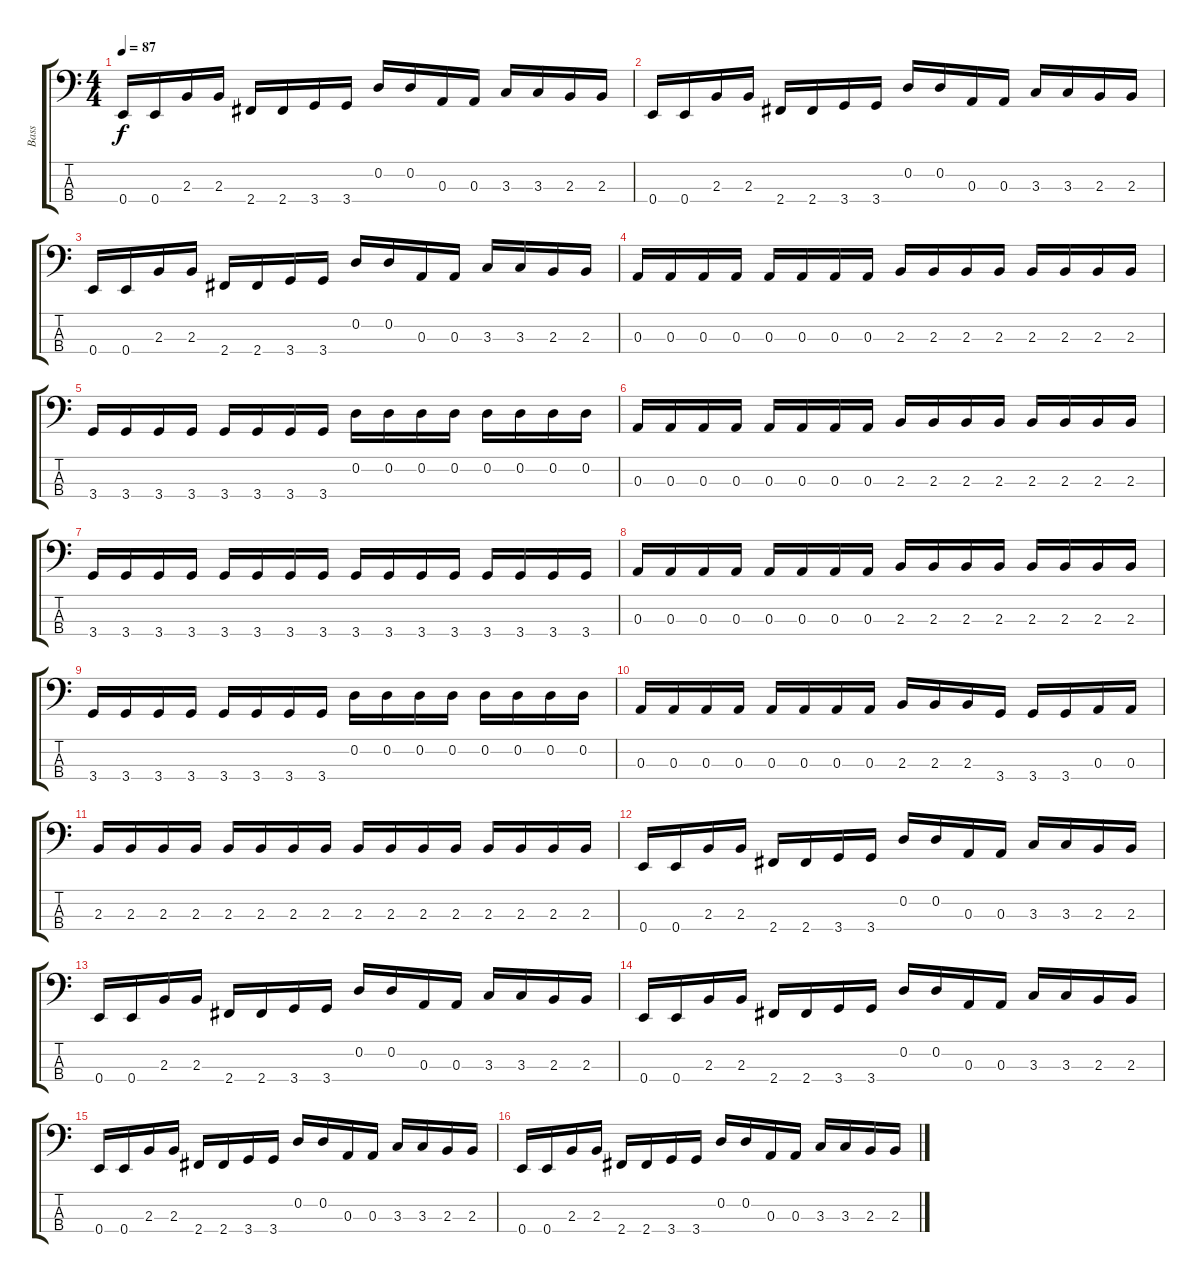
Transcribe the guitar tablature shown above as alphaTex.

\track ("Bass" "Bass") {instrument electricbasspick}
\staff {score tabs}
\tuning (G2 D2 A1 E1) {hide}
\ts (4 4)
\tempo 87
\clef f4
\ks c
0.4.16{dy f} 0.4.16 2.3.16 2.3.16 2.4.16 2.4.16 3.4.16 3.4.16 0.2.16 0.2.16 0.3.16 0.3.16 3.3.16 3.3.16 2.3.16 2.3.16 |
0.4.16 0.4.16 2.3.16 2.3.16 2.4.16 2.4.16 3.4.16 3.4.16 0.2.16 0.2.16 0.3.16 0.3.16 3.3.16 3.3.16 2.3.16 2.3.16 |
0.4.16 0.4.16 2.3.16 2.3.16 2.4.16 2.4.16 3.4.16 3.4.16 0.2.16 0.2.16 0.3.16 0.3.16 3.3.16 3.3.16 2.3.16 2.3.16 |
0.3.16 0.3.16 0.3.16 0.3.16 0.3.16 0.3.16 0.3.16 0.3.16 2.3.16 2.3.16 2.3.16 2.3.16 2.3.16 2.3.16 2.3.16 2.3.16 |
3.4.16 3.4.16 3.4.16 3.4.16 3.4.16 3.4.16 3.4.16 3.4.16 0.2.16 0.2.16 0.2.16 0.2.16 0.2.16 0.2.16 0.2.16 0.2.16 |
0.3.16 0.3.16 0.3.16 0.3.16 0.3.16 0.3.16 0.3.16 0.3.16 2.3.16 2.3.16 2.3.16 2.3.16 2.3.16 2.3.16 2.3.16 2.3.16 |
3.4.16 3.4.16 3.4.16 3.4.16 3.4.16 3.4.16 3.4.16 3.4.16 3.4.16 3.4.16 3.4.16 3.4.16 3.4.16 3.4.16 3.4.16 3.4.16 |
0.3.16 0.3.16 0.3.16 0.3.16 0.3.16 0.3.16 0.3.16 0.3.16 2.3.16 2.3.16 2.3.16 2.3.16 2.3.16 2.3.16 2.3.16 2.3.16 |
3.4.16 3.4.16 3.4.16 3.4.16 3.4.16 3.4.16 3.4.16 3.4.16 0.2.16 0.2.16 0.2.16 0.2.16 0.2.16 0.2.16 0.2.16 0.2.16 |
0.3.16 0.3.16 0.3.16 0.3.16 0.3.16 0.3.16 0.3.16 0.3.16 2.3.16 2.3.16 2.3.16 3.4.16 3.4.16 3.4.16 0.3.16 0.3.16 |
2.3.16 2.3.16 2.3.16 2.3.16 2.3.16 2.3.16 2.3.16 2.3.16 2.3.16 2.3.16 2.3.16 2.3.16 2.3.16 2.3.16 2.3.16 2.3.16 |
0.4.16 0.4.16 2.3.16 2.3.16 2.4.16 2.4.16 3.4.16 3.4.16 0.2.16 0.2.16 0.3.16 0.3.16 3.3.16 3.3.16 2.3.16 2.3.16 |
0.4.16 0.4.16 2.3.16 2.3.16 2.4.16 2.4.16 3.4.16 3.4.16 0.2.16 0.2.16 0.3.16 0.3.16 3.3.16 3.3.16 2.3.16 2.3.16 |
0.4.16 0.4.16 2.3.16 2.3.16 2.4.16 2.4.16 3.4.16 3.4.16 0.2.16 0.2.16 0.3.16 0.3.16 3.3.16 3.3.16 2.3.16 2.3.16 |
0.4.16 0.4.16 2.3.16 2.3.16 2.4.16 2.4.16 3.4.16 3.4.16 0.2.16 0.2.16 0.3.16 0.3.16 3.3.16 3.3.16 2.3.16 2.3.16 |
0.4.16 0.4.16 2.3.16 2.3.16 2.4.16 2.4.16 3.4.16 3.4.16 0.2.16 0.2.16 0.3.16 0.3.16 3.3.16 3.3.16 2.3.16 2.3.16
